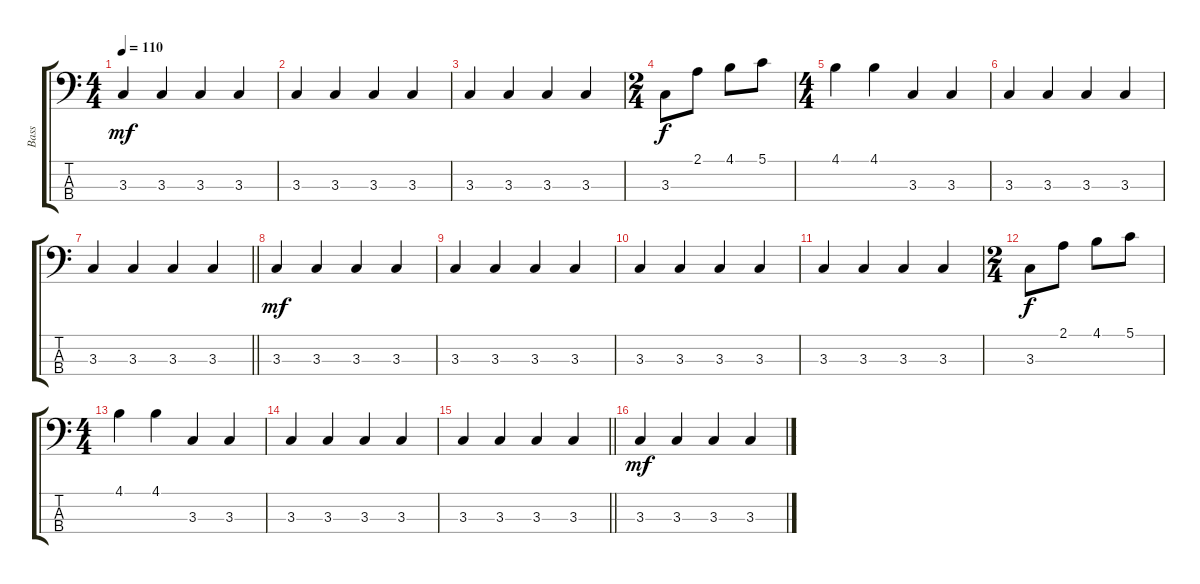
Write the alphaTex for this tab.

\track ("Bass" "Bass") {instrument electricbassfinger}
\staff {score tabs}
\tuning (G2 D2 A1 E1) {hide}
\ts (4 4)
\tempo 110
\clef f4
\ks c
3.3.4{dy mf} 3.3.4 3.3.4 3.3.4 |
3.3.4 3.3.4 3.3.4 3.3.4 |
3.3.4 3.3.4 3.3.4 3.3.4 |
\ts (2 4)
3.3.8{dy f} 2.1.8 4.1.8 5.1.8 |
\ts (4 4)
4.1.4 4.1.4 3.3.4 3.3.4 |
3.3.4 3.3.4 3.3.4 3.3.4 |
\barLineRight lightlight
3.3.4 3.3.4 3.3.4 3.3.4 |
3.3.4{dy mf} 3.3.4 3.3.4 3.3.4 |
3.3.4 3.3.4 3.3.4 3.3.4 |
3.3.4 3.3.4 3.3.4 3.3.4 |
3.3.4 3.3.4 3.3.4 3.3.4 |
\ts (2 4)
3.3.8{dy f} 2.1.8 4.1.8 5.1.8 |
\ts (4 4)
4.1.4 4.1.4 3.3.4 3.3.4 |
3.3.4 3.3.4 3.3.4 3.3.4 |
\barLineRight lightlight
3.3.4 3.3.4 3.3.4 3.3.4 |
3.3.4{dy mf} 3.3.4 3.3.4 3.3.4
